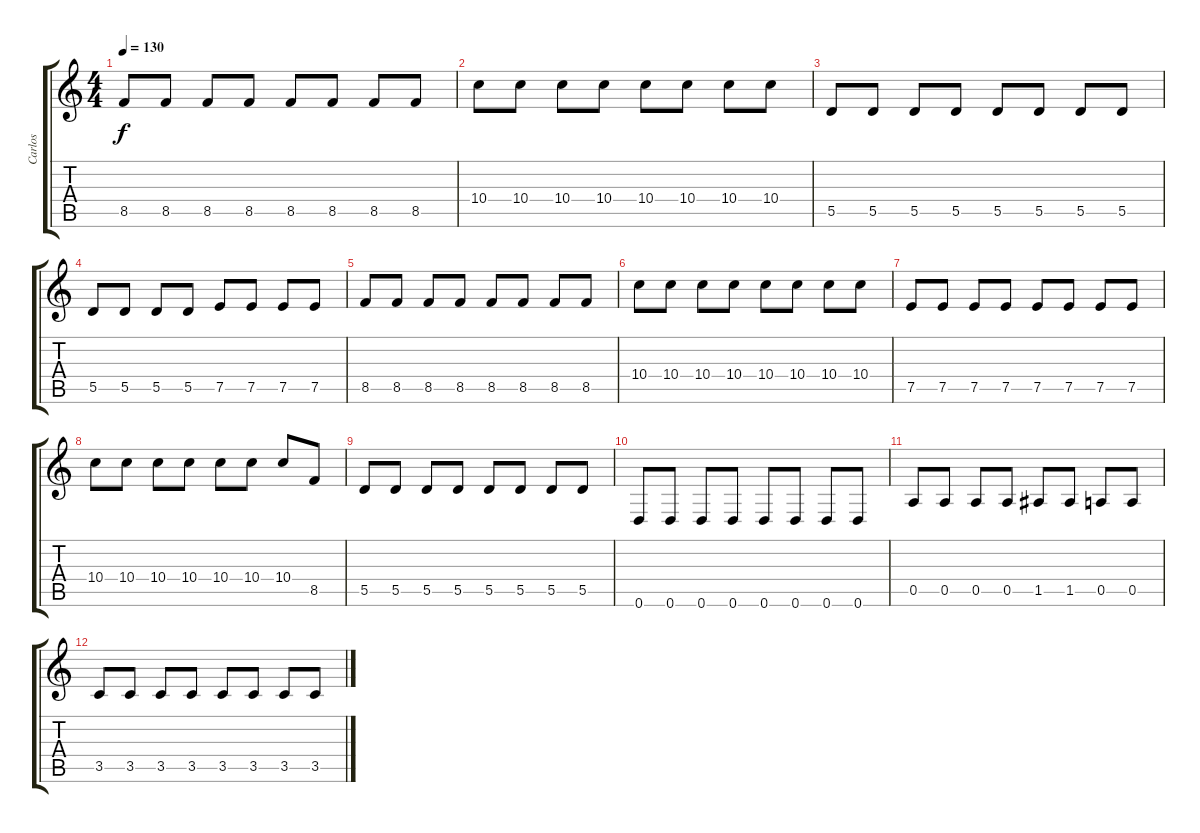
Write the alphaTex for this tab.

\track ("Carlos" "Carlos") {instrument electricbasspick}
\staff {score tabs}
\tuning (E4 B3 G3 D3 A2 D2) {hide}
\ts (4 4)
\tempo 130
\clef g2
\ks c
8.5.8{dy f} 8.5.8 8.5.8 8.5.8 8.5.8 8.5.8 8.5.8 8.5.8 |
10.4.8 10.4.8 10.4.8 10.4.8 10.4.8 10.4.8 10.4.8 10.4.8 |
5.5.8 5.5.8 5.5.8 5.5.8 5.5.8 5.5.8 5.5.8 5.5.8 |
5.5.8 5.5.8 5.5.8 5.5.8 7.5.8 7.5.8 7.5.8 7.5.8 |
8.5.8 8.5.8 8.5.8 8.5.8 8.5.8 8.5.8 8.5.8 8.5.8 |
10.4.8 10.4.8 10.4.8 10.4.8 10.4.8 10.4.8 10.4.8 10.4.8 |
7.5.8 7.5.8 7.5.8 7.5.8 7.5.8 7.5.8 7.5.8 7.5.8 |
10.4.8 10.4.8 10.4.8 10.4.8 10.4.8 10.4.8 10.4.8 8.5.8 |
5.5.8 5.5.8 5.5.8 5.5.8 5.5.8 5.5.8 5.5.8 5.5.8 |
0.6.8 0.6.8 0.6.8 0.6.8 0.6.8 0.6.8 0.6.8 0.6.8 |
0.5.8 0.5.8 0.5.8 0.5.8 1.5.8 1.5.8 0.5.8 0.5.8 |
3.5.8 3.5.8 3.5.8 3.5.8 3.5.8 3.5.8 3.5.8 3.5.8
